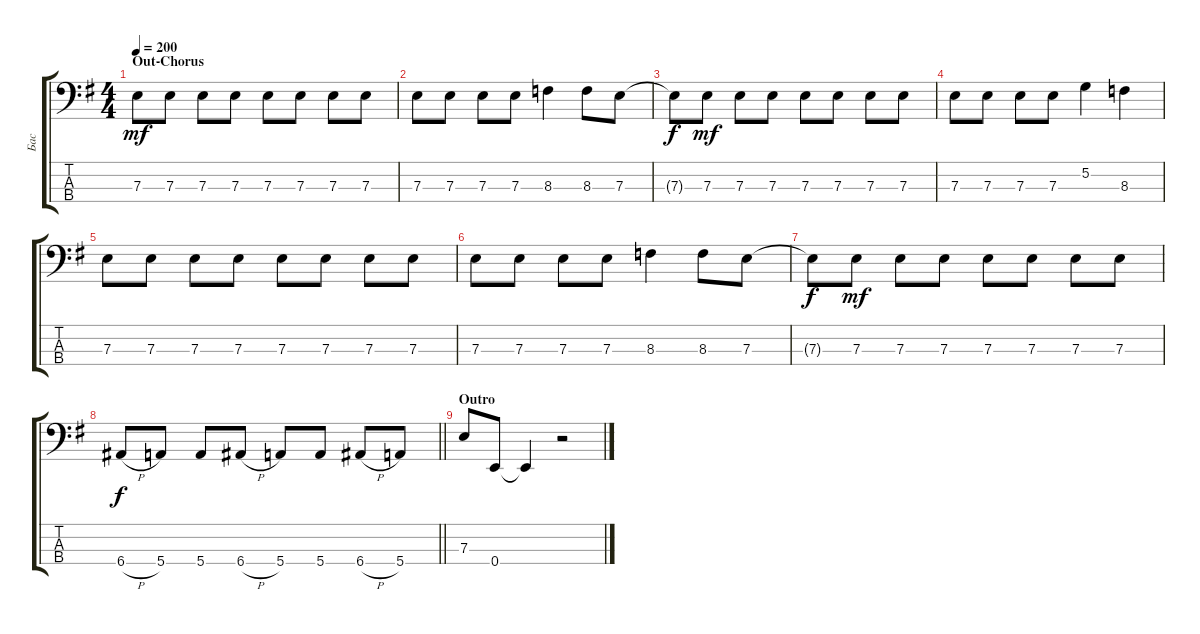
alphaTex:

\track ("Бас" "Бас") {instrument electricbassfinger}
\staff {score tabs}
\tuning (G2 D2 A1 E1) {hide}
\ts (4 4)
\section ("" "Out-Chorus")
\tempo 200
\clef f4
\ks eminor
7.3.8{dy mf} 7.3.8 7.3.8 7.3.8 7.3.8 7.3.8 7.3.8 7.3.8 |
7.3.8 7.3.8 7.3.8 7.3.8 8.3.4 8.3.8 7.3.8 |
7.3{t}.8{dy f} 7.3.8{dy mf} 7.3.8 7.3.8 7.3.8 7.3.8 7.3.8 7.3.8 |
7.3.8 7.3.8 7.3.8 7.3.8 5.2.4 8.3.4 |
7.3.8 7.3.8 7.3.8 7.3.8 7.3.8 7.3.8 7.3.8 7.3.8 |
7.3.8 7.3.8 7.3.8 7.3.8 8.3.4 8.3.8 7.3.8 |
7.3{t}.8{dy f} 7.3.8{dy mf} 7.3.8 7.3.8 7.3.8 7.3.8 7.3.8 7.3.8 |
\barLineRight lightlight
6.4{h}.8{dy f} 5.4.8 5.4.8 6.4{h}.8 5.4.8 5.4.8 6.4{h}.8 5.4.8 |
\section ("" "Outro")
7.3.8 0.4.8 0.4{t}.4 r.2
